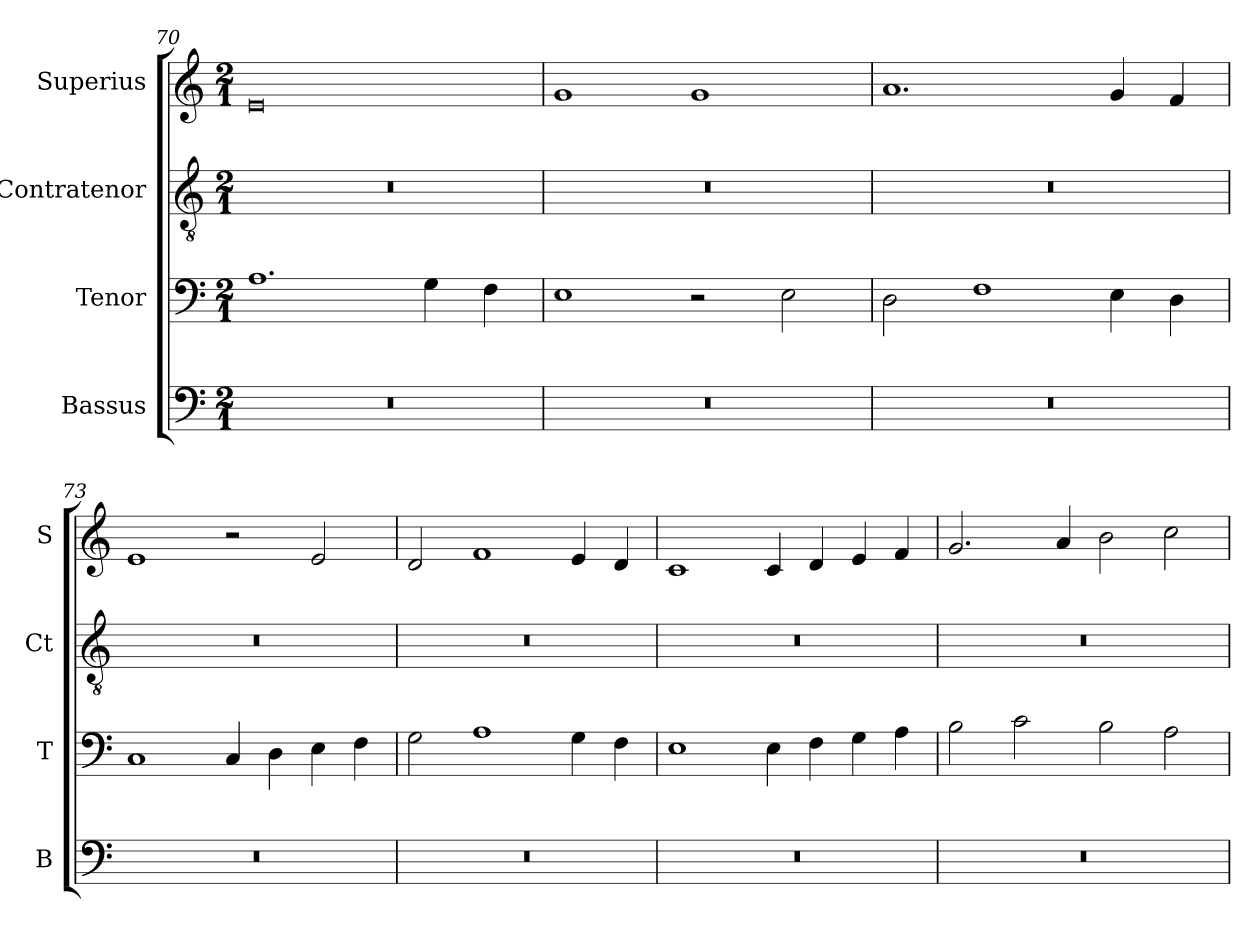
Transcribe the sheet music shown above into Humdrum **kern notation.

**kern	**kern	**kern	**kern
*part4	*part3	*part2	*part1
*staff4	*staff3	*staff2	*staff1
*I"Bassus	*I"Tenor	*I"Contratenor	*I"Superius
*I'B	*I'T	*I'Ct	*I'S
*clefF4	*clefF4	*clefGv2	*clefG2
*k[]	*k[]	*k[]	*k[]
*M2/1	*M2/1	*M2/1	*M2/1
=70	=70	=70	=70
0r	1.A	0r	0e
.	4G\	.	.
.	4F\	.	.
=71	=71	=71	=71
0r	1E	0r	1g
.	2r	.	1g
.	2E\	.	.
=72	=72	=72	=72
0r	2D\	0r	1.a
.	1F	.	.
.	4E\	.	4g/
.	4D\	.	4f/
=73	=73	=73	=73
0r	1C	0r	1e
.	4C/	.	2r
.	4D\	.	.
.	4E\	.	2e/
.	4F\	.	.
=74	=74	=74	=74
0r	2G\	0r	2d/
.	1A	.	1f
.	4G\	.	4e/
.	4F\	.	4d/
=75	=75	=75	=75
0r	1E	0r	1c
.	4E\	.	4c/
.	4F\	.	4d/
.	4G\	.	4e/
.	4A\	.	4f/
=76	=76	=76	=76
0r	2B\	0r	2.g/
.	2c\	.	.
.	.	.	4a/
.	2B\	.	2b\
.	2A\	.	2cc\
=	=	=	=
*-	*-	*-	*-
